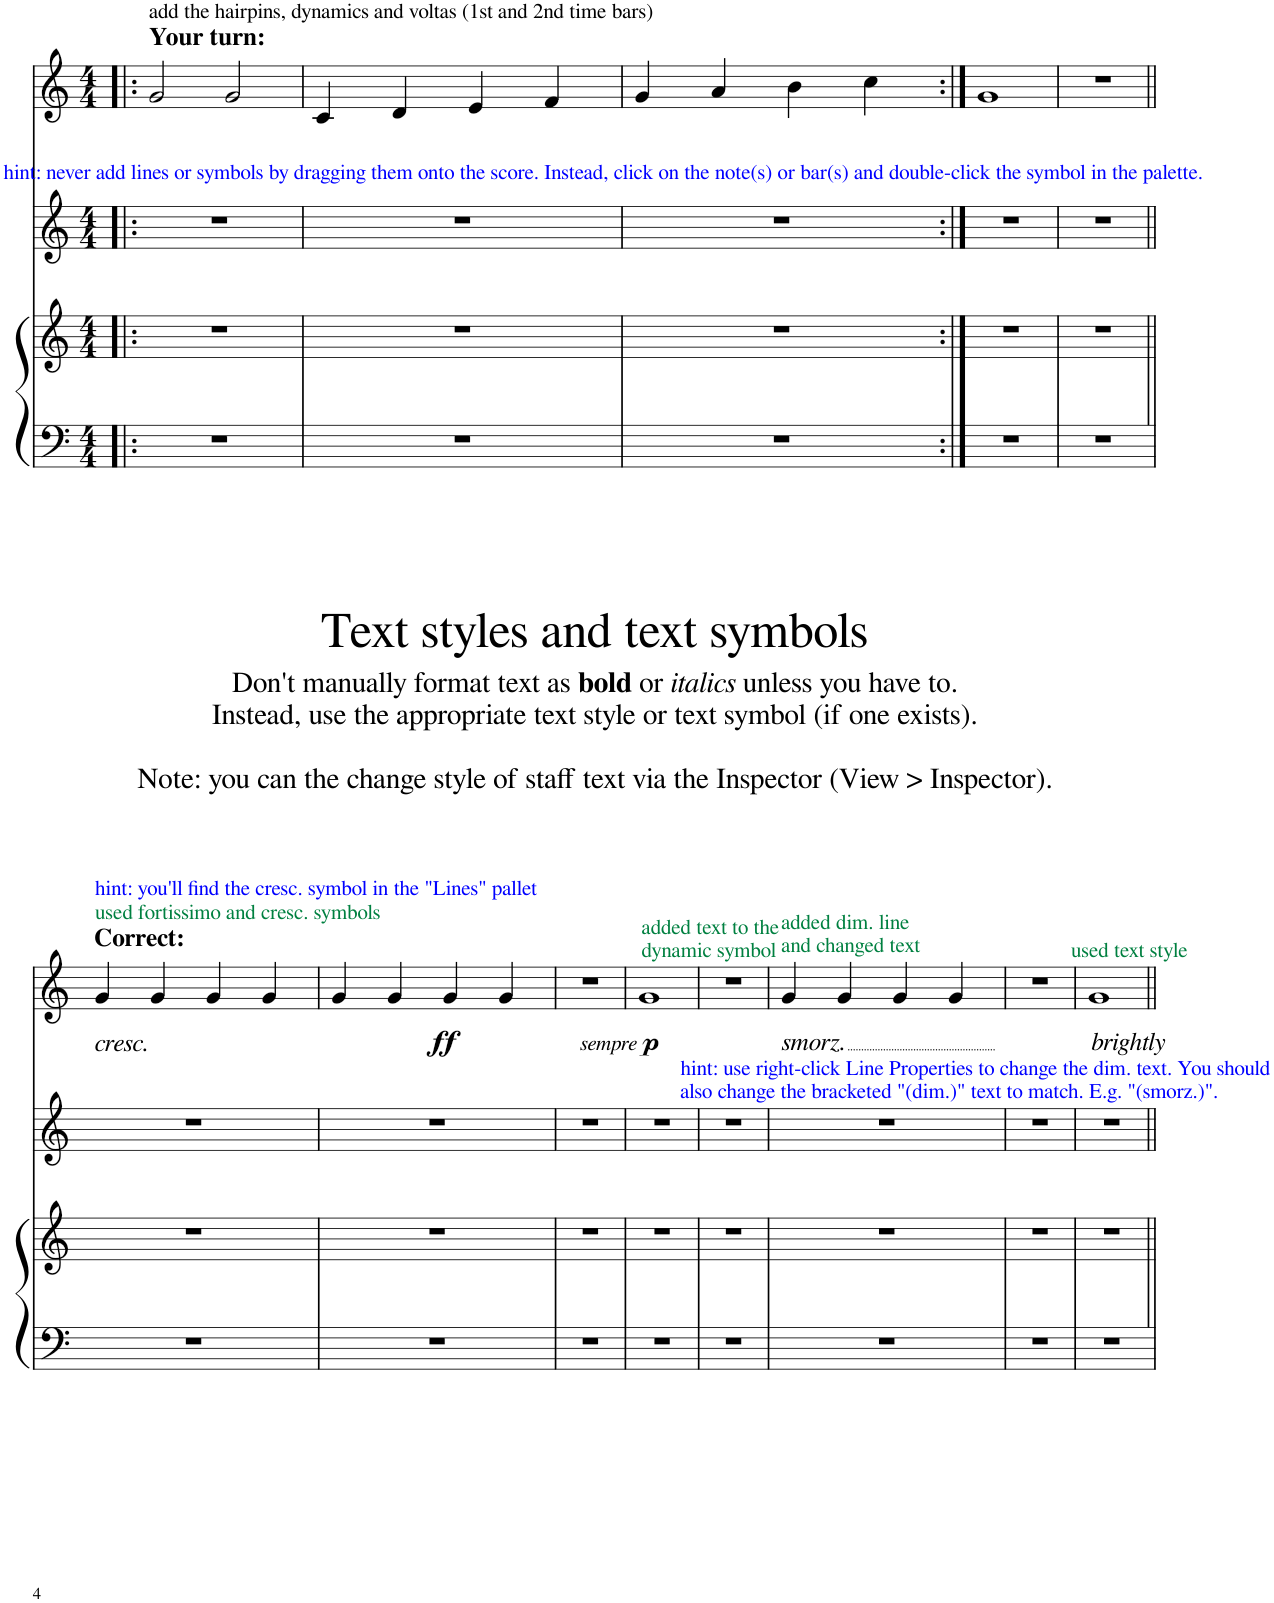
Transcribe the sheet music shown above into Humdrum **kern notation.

**kern	**dynam
*part1	*part1
*staff1	*staff1
*I"Piano 1	*
*I'Pno	*
!!LO:PB:g=z
*clefG2	*
*k[]	*
*M4/4	*
=1!|:	=1!|:
!LO:TX:a:B:t=Your turn&colon;	!
!LO:TX:a:t=add the hairpins, dynamics and voltas (1st and 2nd time bars)	!
!LO:TX:b:color=#0000FF:t=hint&colon; never add lines or symbols by dragging them onto the score. Instead, click on the note(s) or bar(s) and double-click the symbol in the palette.	!
2g/	.
2g/	.
=2	=2
4c/	.
4d/	.
4e/	.
4f/	.
=3	=3
4g/	.
4a/	.
4b\	.
4cc\	.
=4:|!	=4:|!
1g	.
=5	=5
1r	.
!!LO:LB:g=z
=1||	=1||
!LO:TX:a:B:t=Correct&colon;	!
!LO:TX:a:color=#008040:t=used fortissimo and cresc. symbols	!
!LO:TX:a:color=#0000FF:t=hint&colon; you'll find the cresc. symbol in the "Lines" pallet	!
!LO:TX:b:i:t=cresc.	!
4g/	.
4g/	.
4g/	.
4g/	.
=2	=2
4g/	.
4g/	.
!	!LO:DY:b
4g/	ff
4g/	.
=3	=3
1r	.
=4	=4
!LO:TX:a:color=#008040:t=added text to the	!
!LO:TX:a:t=dynamic symbol	!
!	!LO:DY:b
!	!LO:DY:n=1:b
1g	other-dynamics p
=5	=5
!LO:TX:b:color=#0000FF:t=hint&colon; use right-click Line Properties to change the dim. text. You should	!
!LO:TX:b:t=also change the bracketed "(dim.)" text to match. E.g. "(smorz.)".	!
1r	.
=6	=6
!LO:TX:a:color=#008040:t=added dim. line	!
!LO:TX:a:t=and changed text	!
!LO:TX:b:i:t=smorz.	!
4g/	.
4g/	.
4g/	.
4g/	.
=7	=7
1r	.
=8	=8
!LO:TX:a:color=#008040:t=used text style	!
!LO:TX:b:i:t=brightly	!
1g	.
=||	=||
*-	*-
